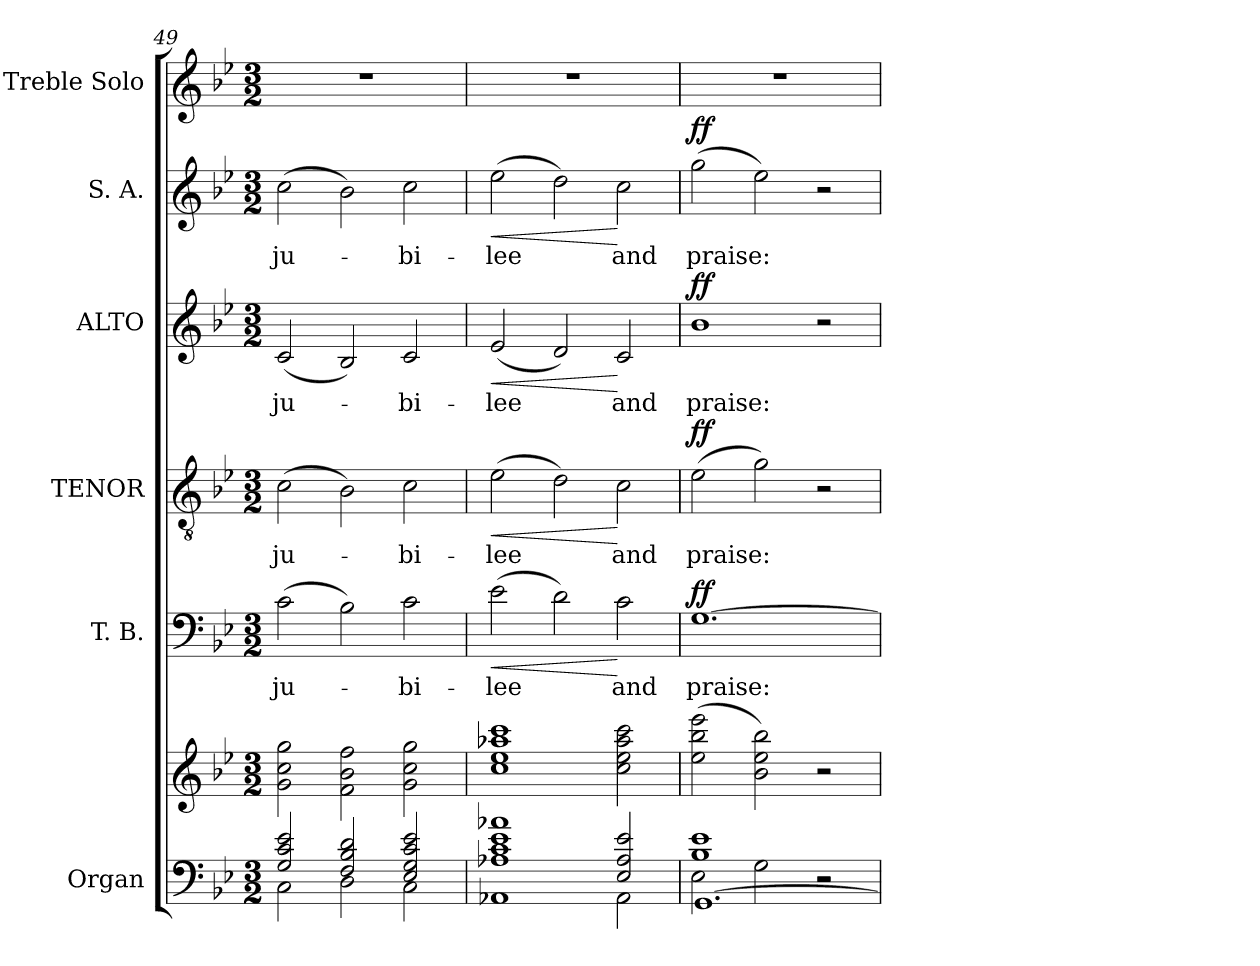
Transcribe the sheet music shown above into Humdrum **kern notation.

**kern	**kern	**kern	**text	**dynam	**kern	**text	**dynam	**kern	**text	**dynam	**kern	**text	**dynam	**kern
*part6	*part6	*part5	*part5	*part5	*part4	*part4	*part4	*part3	*part3	*part3	*part2	*part2	*part2	*part1
*staff7	*staff6	*staff5	*staff5	*staff5	*staff4	*staff4	*staff4	*staff3	*staff3	*staff3	*staff2	*staff2	*staff2	*staff1
*I"Organ	*	*I"T. B.	*	*	*I"TENOR	*	*	*I"ALTO	*	*	*I"S. A.	*	*	*I"Treble Solo
*I'Org.	*	*I'B.	*	*	*I'T.	*	*	*I'A.	*	*	*I'S.	*	*	*I'Tr. Solo
*clefF4	*clefG2	*clefF4	*	*	*clefGv2	*	*	*clefG2	*	*	*clefG2	*	*	*clefG2
*	*	*	*	*	*ITrd7c12	*	*	*	*	*	*	*	*	*
*k[b-e-]	*k[b-e-]	*k[b-e-]	*	*	*k[b-e-]	*	*	*k[b-e-]	*	*	*k[b-e-]	*	*	*k[b-e-]
*g:	*g:	*g:	*	*	*g:	*	*	*g:	*	*	*g:	*	*	*g:
*M3/2	*M3/2	*M3/2	*	*	*M3/2	*	*	*M3/2	*	*	*M3/2	*	*	*M3/2
=49	=49	=49	=49	=49	=49	=49	=49	=49	=49	=49	=49	=49	=49	=49
*^	*	*	*	*	*	*	*	*	*	*	*	*	*	*
!	!	!	!	!LO:LY:b:color=#000000	!	!	!	!	!	!	!	!	!	!	!
!	!	!	!	!	!	!	!LO:LY:b:color=#000000	!	!	!	!	!	!	!	!
!	!	!	!	!	!	!	!	!	!	!LO:LY:b:color=#000000	!	!	!	!	!
!	!	!	!	!	!	!	!	!	!	!	!	!	!LO:LY:b:color=#000000	!	!LO:N:vis=1
2Gi/ 2ci 2e-i	2Ci\	2gi\ 2cci 2ggi	(2ci\	ju-	.	(2Ci\	ju-	.	(2ci/	ju-	.	(2cci\	ju-	.	1.r
2Fi/ 2B-i 2di	2Di\	2fi\ 2b-i 2ffi	2B-i\)	.	.	2BB-i\)	.	.	2B-i/)	.	.	2b-i\)	.	.	.
!	!	!	!	!LO:LY:b:color=#000000	!	!	!	!	!	!	!	!	!	!	!
!	!	!	!	!	!	!	!LO:LY:b:color=#000000	!	!	!	!	!	!	!	!
!	!	!	!	!	!	!	!	!	!	!LO:LY:b:color=#000000	!	!	!	!	!
!	!	!	!	!	!	!	!	!	!	!	!	!	!LO:LY:b:color=#000000	!	!
2E-i/ 2Gi 2ci 2e-i	2Ci\	2gi\ 2cci 2ggi	2ci\	-bi-	.	2Ci\	-bi-	.	2ci/	-bi-	.	2cci\	-bi-	.	.
=50	=50	=50	=50	=50	=50	=50	=50	=50	=50	=50	=50	=50	=50	=50	=50
!	!	!	!	!LO:LY:b:color=#000000	!LO:HP:b	!	!	!	!	!	!	!	!	!	!
!	!	!	!	!	!	!	!LO:LY:b:color=#000000	!LO:HP:b	!	!	!	!	!	!	!
!	!	!	!	!	!	!	!	!	!	!LO:LY:b:color=#000000	!LO:HP:b	!	!	!	!
!	!	!	!	!	!	!	!	!	!	!	!	!	!LO:LY:b:color=#000000	!LO:HP:b	!LO:N:vis=1
1A-Xi 1ci 1e-i 1a-Xi	1AA-Xi	1cci 1ee-i 1aa-Xi 1ccci	(2e-i\	-lee	<	(2E-i\	-lee	<	(2e-i/	-lee	<	(2ee-i\	-lee	<	1.r
.	.	.	2di\)	.	.	2Di\)	.	.	2di/)	.	.	2ddi\)	.	.	.
!	!	!	!	!LO:LY:b:color=#000000	!	!	!	!	!	!	!	!	!	!	!
!	!	!	!	!	!	!	!LO:LY:b:color=#000000	!	!	!	!	!	!	!	!
!	!	!	!	!	!	!	!	!	!	!LO:LY:b:color=#000000	!	!	!	!	!
!	!	!	!	!	!	!	!	!	!	!	!	!	!LO:LY:b:color=#000000	!	!
2E-i/ 2A-i 2e-i	2AA-i\	2cci\ 2ee-i 2aa-i 2ccci	2ci\	and	[	2Ci\	and	[	2ci/	and	[	2cci\	and	[	.
!!LO:PB:g=z
=51	=51	=51	=51	=51	=51	=51	=51	=51	=51	=51	=51	=51	=51	=51	=51
*	*^	*	*	*	*	*	*	*	*	*	*	*	*	*	*
!	!	!	!	!	!LO:LY:b:color=#000000	!	!	!	!	!	!	!	!	!	!	!
!	!	!	!	!	!	!	!	!LO:LY:b:color=#000000	!	!	!	!	!	!	!	!
!	!	!	!	!	!	!	!	!	!	!	!LO:LY:b:color=#000000	!	!	!	!	!
!	!	!	!	!	!	!	!	!	!	!	!	!	!	!LO:LY:b:color=#000000	!	!LO:N:vis=1
1B-i 1e-i	2E-i\	[1.GGi	(2ee-i\ 2bb-i 2eee-i	[1.Gi	praise:	ff	(2E-i\	praise:	ff	1b-i	praise:	ff	(2ggi\	praise:	ff	1.r
.	2Gi\	.	2b-i\ 2ee-i 2bb-i)	.	.	.	2Gi\)	.	.	.	.	.	2ee-i\)	.	.	.
2r	2r	.	2r	.	.	.	2r	.	.	2r	.	.	2r	.	.	.
*v	*v	*v	*	*	*	*	*	*	*	*	*	*	*	*	*	*
=	=	=	=	=	=	=	=	=	=	=	=	=	=	=
*-	*-	*-	*-	*-	*-	*-	*-	*-	*-	*-	*-	*-	*-	*-
